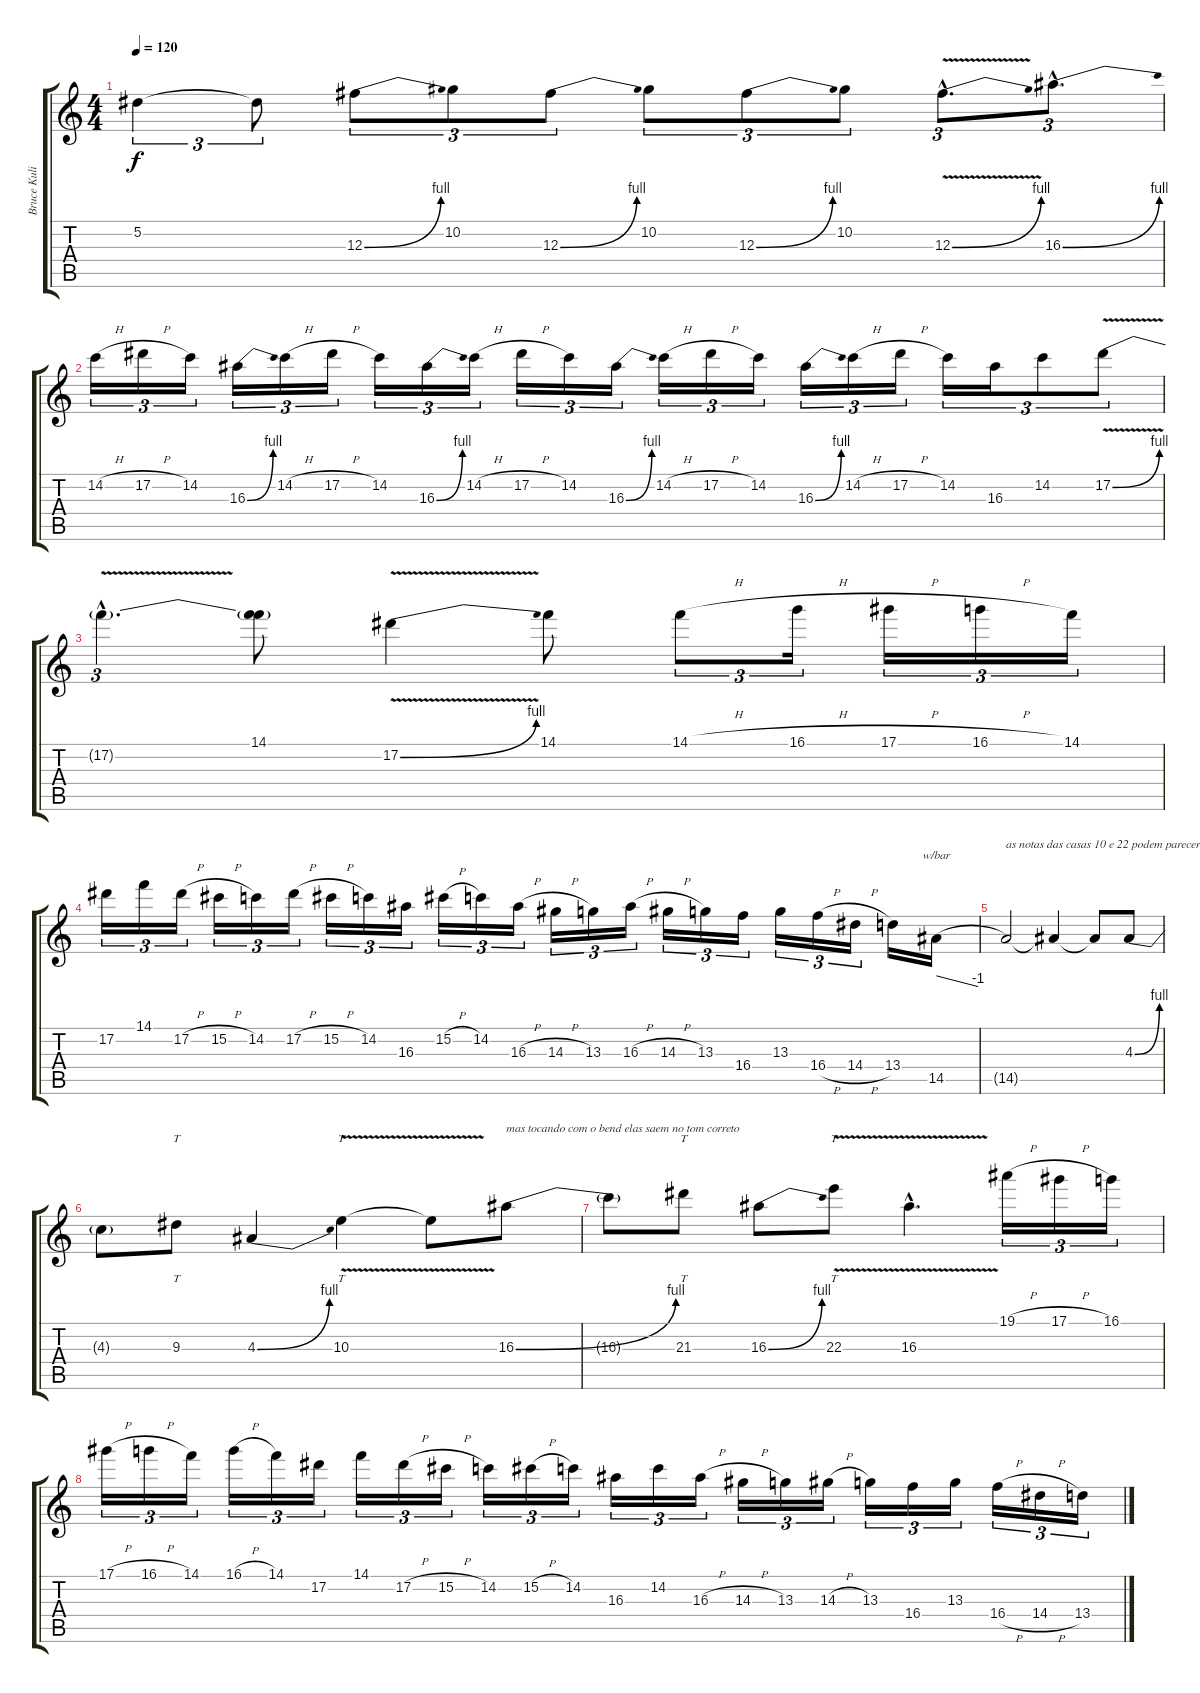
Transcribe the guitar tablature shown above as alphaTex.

\track ("Bruce Kulick" "Bruce Kuli") {instrument overdrivenguitar}
\staff {score tabs}
\tuning (Eb4 Bb3 Gb3 Db3 Ab2 Eb2) {hide}
\ts (4 4)
\tempo 120
\clef g2
\ks c
5.2{t}.4{tu (3 2) dy f} 5.2{t}.8{tu (3 2)} 12.3{be (bend 0 0 60 4)}.8{tu (3 2)} 10.2.8{tu (3 2)} 12.3{be (bend 0 0 60 4)}.8{tu (3 2)} 10.2.8{tu (3 2)} 12.3{be (bend 0 0 60 4)}.8{tu (3 2)} 10.2.8{tu (3 2)} 12.3{be (bend 0 0 60 4) v hac}.8{d tu (3 2)} 16.3{be (bend 0 0 60 4) hac}.8{d tu (3 2)} |
14.2{h}.16{tu (3 2)} 17.2{h}.16{tu (3 2)} 14.2.16{tu (3 2)} 16.3{be (bend 0 0 60 4)}.16{tu (3 2)} 14.2{h}.16{tu (3 2)} 17.2{h}.16{tu (3 2)} 14.2.16{tu (3 2)} 16.3{be (bend 0 0 60 4)}.16{tu (3 2)} 14.2{h}.16{tu (3 2)} 17.2{h}.16{tu (3 2)} 14.2.16{tu (3 2)} 16.3{be (bend 0 0 60 4)}.16{tu (3 2)} 14.2{h}.16{tu (3 2)} 17.2{h}.16{tu (3 2)} 14.2.16{tu (3 2)} 16.3{be (bend 0 0 60 4)}.16{tu (3 2)} 14.2{h}.16{tu (3 2)} 17.2{h}.16{tu (3 2)} 14.2.16{tu (3 2)} 16.3.16{tu (3 2)} 14.2.8{tu (3 2)} 17.2{be (bend 0 0 60 4) v}.8{tu (3 2)} |
17.2{hac t}.4{d tu (3 2)} (14.1 17.2{t}).8 17.2{be (bend 0 0 60 4) v}.4 14.1.8 14.1{h}.8{tu (3 2)} 16.1{h}.16{tu (3 2)} 17.1{h}.16{tu (3 2)} 16.1{h}.16{tu (3 2)} 14.1.16{tu (3 2)} |
17.2.16{tu (3 2)} 14.1.16{tu (3 2)} 17.2{h}.16{tu (3 2)} 15.2{h}.16{tu (3 2)} 14.2.16{tu (3 2)} 17.2{h}.16{tu (3 2)} 15.2{h}.16{tu (3 2)} 14.2.16{tu (3 2)} 16.3.16{tu (3 2)} 15.2{h}.16{tu (3 2)} 14.2.16{tu (3 2)} 16.3{h}.16{tu (3 2)} 14.3{h}.16{tu (3 2)} 13.3.16{tu (3 2)} 16.3{h}.16{tu (3 2)} 14.3{h}.16{tu (3 2)} 13.3.16{tu (3 2)} 16.4.16{tu (3 2)} 13.3.16{tu (3 2)} 16.4{h}.16{tu (3 2)} 14.4{h}.16{tu (3 2)} 13.4.16 14.5.16{tbe (dive default 0 0 60 -4)} |
14.5{t}.2{txt "as notas das casas 10 e 22 podem parecer erradas"} 14.5{t}.4 14.5{t}.8 4.3{be (bend 0 0 60 4)}.8 |
4.3{t}.8 9.3.8{tt} 4.3{be (bend 0 0 60 4)}.4 10.3{v}.4{tt} 10.3{t}.8 16.3{be (bend 0 0 60 4)}.8{txt "mas tocando com o bend elas saem no tom correto"} |
16.3{t}.8 21.3.8{tt} 16.3{be (bend 0 0 60 4)}.8 22.3{v}.8{tt} 16.3{v hac}.4{d} 19.1{h}.16{tu (3 2)} 17.1{h}.16{tu (3 2)} 16.1.16{tu (3 2)} |
17.1{h}.16{tu (3 2)} 16.1{h}.16{tu (3 2)} 14.1.16{tu (3 2)} 16.1{h}.16{tu (3 2)} 14.1.16{tu (3 2)} 17.2.16{tu (3 2)} 14.1.16{tu (3 2)} 17.2{h}.16{tu (3 2)} 15.2{h}.16{tu (3 2)} 14.2.16{tu (3 2)} 15.2{h}.16{tu (3 2)} 14.2.16{tu (3 2)} 16.3.16{tu (3 2)} 14.2.16{tu (3 2)} 16.3{h}.16{tu (3 2)} 14.3{h}.16{tu (3 2)} 13.3.16{tu (3 2)} 14.3{h}.16{tu (3 2)} 13.3.16{tu (3 2)} 16.4.16{tu (3 2)} 13.3.16{tu (3 2)} 16.4{h}.16{tu (3 2)} 14.4{h}.16{tu (3 2)} 13.4.16{tu (3 2)}
